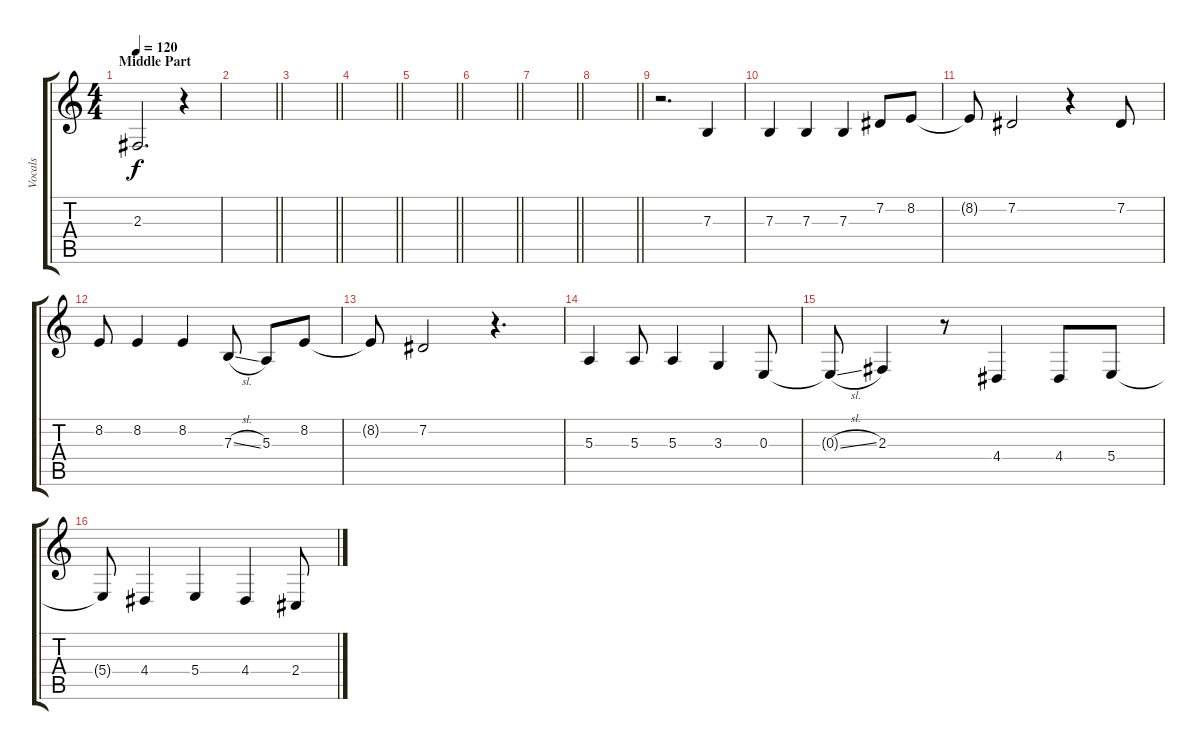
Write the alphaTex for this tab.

\track ("Vocals" "Vocals") {instrument altosax}
\staff {score tabs}
\tuning (Db4 Ab3 E3 B2 Gb2 B1) {hide}
\ts (4 4)
\section ("" "Middle Part")
\tempo 120
\clef g2
\ks c
2.3{t}.2{d dy f} r.4 |
\barLineRight lightlight
|
\barLineRight lightlight
|
\barLineRight lightlight
|
\barLineRight lightlight
|
\barLineRight lightlight
|
\barLineRight lightlight
|
\barLineRight lightlight
|
r.2{d} 7.3.4 |
7.3.4 7.3.4 7.3.4 7.2.8 8.2.8 |
8.2{t}.8 7.2.2 r.4 7.2.8 |
8.2.8 8.2.4 8.2.4 7.3{sl}.8 5.3.8 8.2.8 |
8.2{t}.8 7.2.2 r.4{d} |
5.3.4 5.3.8 5.3.4 3.3.4 0.3.8 |
0.3{sl t}.8 2.3.4 r.8 4.4.4 4.4.8 5.4.8 |
5.4{t}.8 4.4.4 5.4.4 4.4.4 2.4{sl}.8
